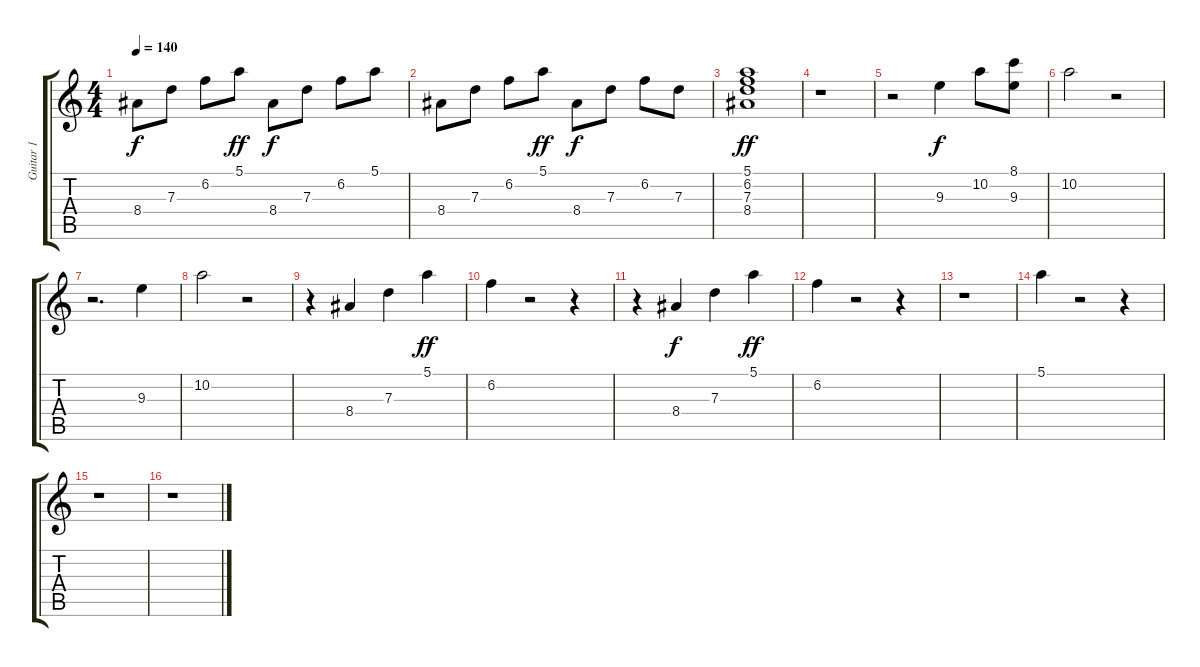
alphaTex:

\track ("Guitar 1" "Guitar 1") {instrument acousticguitarsteel}
\staff {score tabs}
\tuning (E4 B3 G3 D3 A2 E2) {hide}
\ts (4 4)
\tempo 140
\clef g2
\ks c
8.4.8{dy f} 7.3.8 6.2.8 5.1.8{dy ff} 8.4.8{dy f} 7.3.8 6.2.8 5.1.8 |
8.4.8 7.3.8 6.2.8 5.1.8{dy ff} 8.4.8{dy f} 7.3.8 6.2.8 7.3.8 |
(5.1 6.2 7.3 8.4).1{dy ff} |
r.1 |
r.2 9.3.4{dy f} 10.2.8 (8.1 9.3).8 |
10.2.2 r.2 |
r.2{d} 9.3.4 |
10.2.2 r.2 |
r.4 8.4.4 7.3.4 5.1.4{dy ff} |
6.2.4 r.2 r.4 |
r.4 8.4.4{dy f} 7.3.4 5.1.4{dy ff} |
6.2.4 r.2 r.4 |
r.1 |
5.1.4 r.2 r.4 |
r.1 |
r.1
